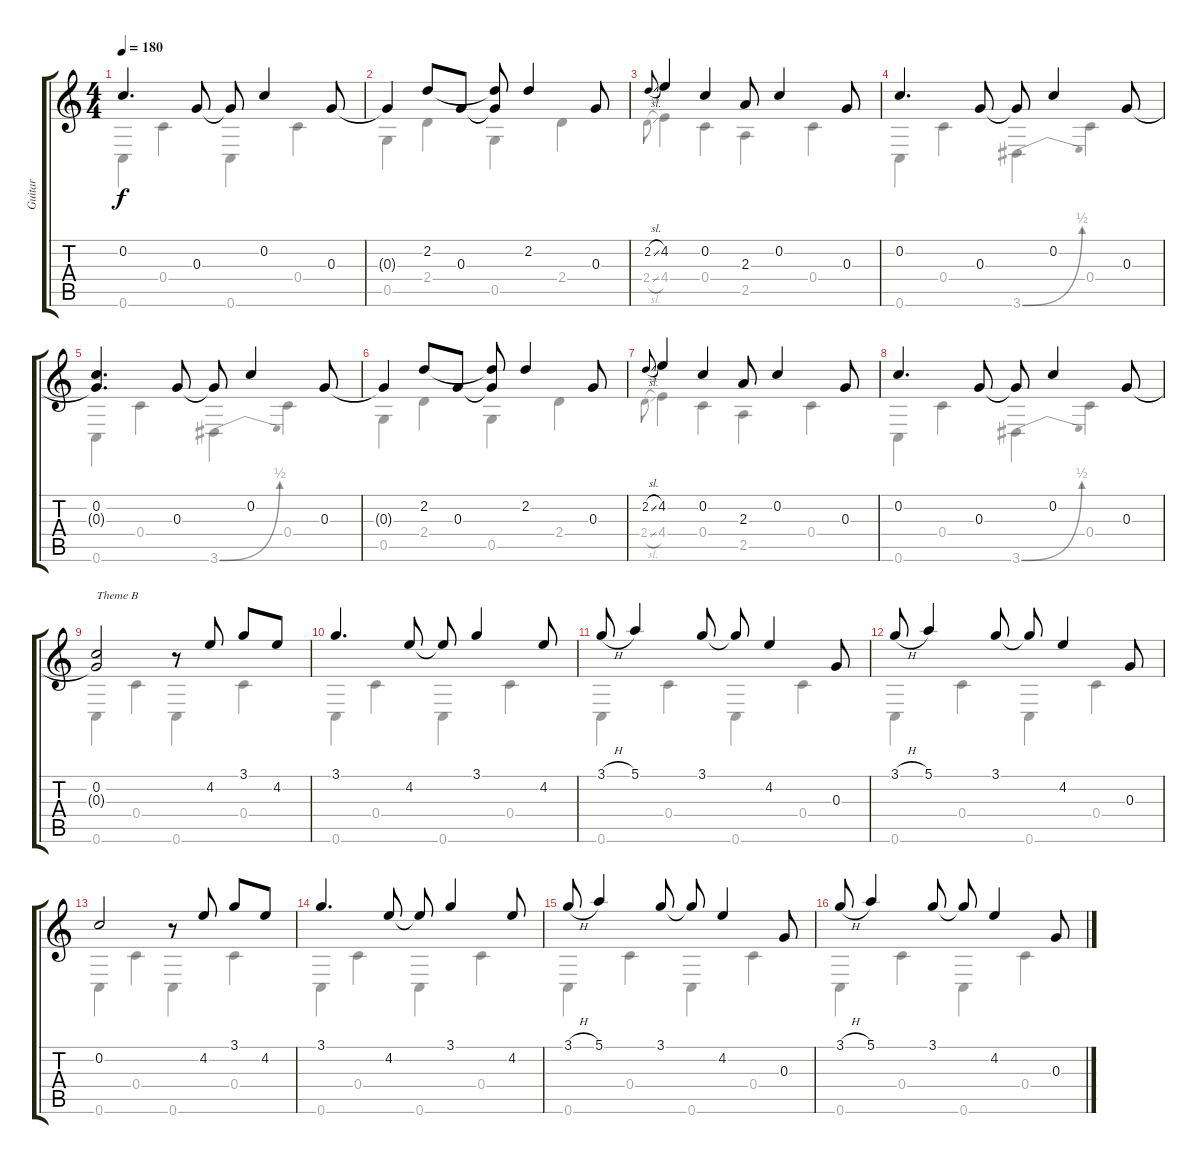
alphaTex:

\track ("Guitar" "Guitar") {instrument acousticguitarsteel}
\staff {score tabs}
\tuning (E4 C4 G3 C3 G2 C2) {hide}
\voice
\ts (4 4)
\tempo 180
\clef g2
\ks c
0.2{t}.4{d dy f} 0.3.8 0.3{t}.8 0.2.4 0.3.8 |
0.3{t}.4 2.2.8 0.3.8 (2.2{t} 0.3{t}).8 2.2.4 0.3.8 |
2.2{sl}.8{gr onbeat} 4.2.4 0.2.4 2.3.8 0.2.4 0.3.8 |
0.2.4{d} 0.3.8 0.3{t}.8 0.2.4 0.3.8 |
(0.2 0.3{t}).4{d} 0.3.8 0.3{t}.8 0.2.4 0.3.8 |
0.3{t}.4 2.2.8 0.3.8 (2.2{t} 0.3{t}).8 2.2.4 0.3.8 |
2.2{sl}.8{gr onbeat} 4.2.4 0.2.4 2.3.8 0.2.4 0.3.8 |
0.2.4{d} 0.3.8 0.3{t}.8 0.2.4 0.3.8 |
(0.2 0.3{t}).2{txt "Theme B"} r.8 4.2.8 3.1.8 4.2.8 |
3.1.4{d} 4.2.8 4.2{t}.8 3.1.4 4.2.8 |
3.1{h}.8 5.1.4 3.1.8 3.1{t}.8 4.2.4 0.3.8 |
3.1{h}.8 5.1.4 3.1.8 3.1{t}.8 4.2.4 0.3.8 |
0.2.2 r.8 4.2.8 3.1.8 4.2.8 |
3.1.4{d} 4.2.8 4.2{t}.8 3.1.4 4.2.8 |
3.1{h}.8 5.1.4 3.1.8 3.1{t}.8 4.2.4 0.3.8 |
3.1{h}.8 5.1.4 3.1.8 3.1{t}.8 4.2.4 0.3.8
\voice
\clef g2
\ottava regular
\simile none
\ks c
0.6.4{dy f} 0.4.4 0.6.4 0.4.4 |
0.5.4 2.4.4 0.5.4 2.4.4 |
2.4{sl}.8{gr onbeat} 4.4.4 0.4.4 2.5.4 0.4.4 |
0.6.4 0.4.4 3.6{be (bend 0 0 60 2)}.4 0.4.4 |
0.6.4 0.4.4 3.6{be (bend 0 0 60 2)}.4 0.4.4 |
0.5.4 2.4.4 0.5.4 2.4.4 |
2.4{sl}.8{gr onbeat} 4.4.4 0.4.4 2.5.4 0.4.4 |
0.6.4 0.4.4 3.6{be (bend 0 0 60 2)}.4 0.4.4 |
0.6.4 0.4.4 0.6.4 0.4.4 |
0.6.4 0.4.4 0.6.4 0.4.4 |
0.6.4 0.4.4 0.6.4 0.4.4 |
0.6.4 0.4.4 0.6.4 0.4.4 |
0.6.4 0.4.4 0.6.4 0.4.4 |
0.6.4 0.4.4 0.6.4 0.4.4 |
0.6.4 0.4.4 0.6.4 0.4.4 |
0.6.4 0.4.4 0.6.4 0.4.4
